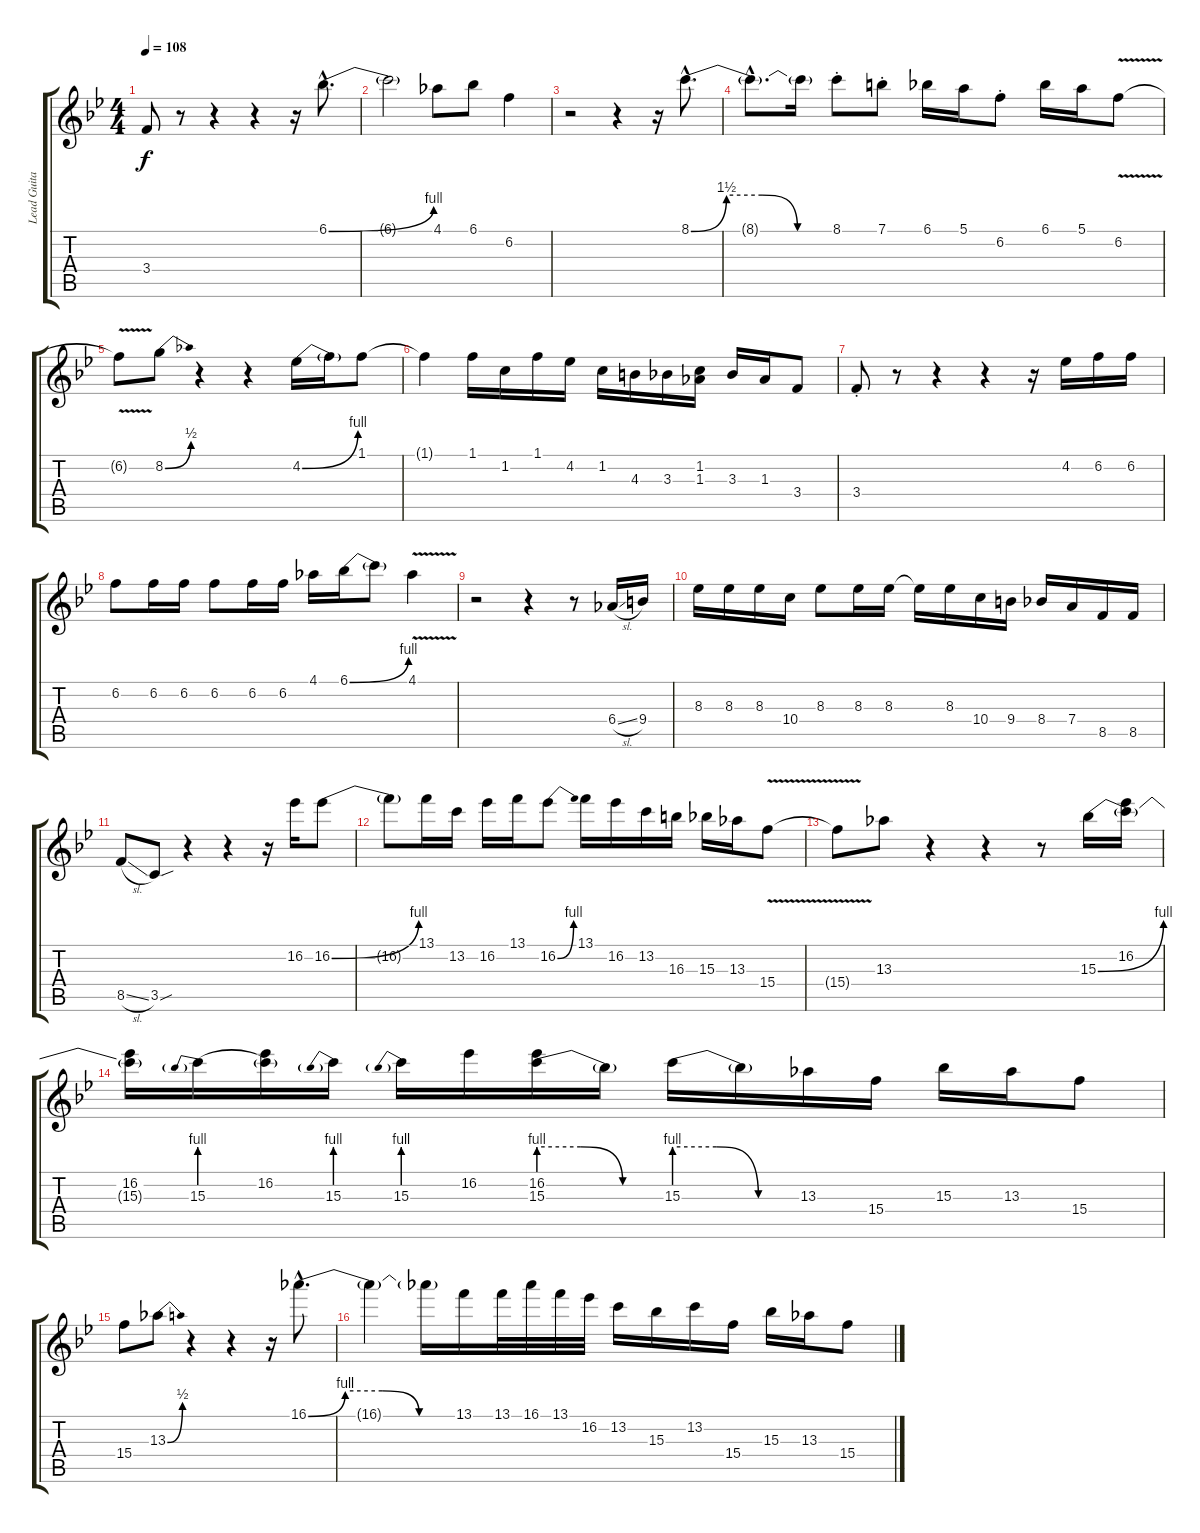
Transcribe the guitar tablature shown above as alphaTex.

\track ("Lead Guitar" "Lead Guita") {instrument distortionguitar}
\staff {score tabs}
\tuning (E4 B3 G3 D3 A2 E2) {hide}
\ts (4 4)
\tempo 108
\clef g2
\ks bb
3.4.8{dy f} r.8 r.4 r.4 r.16 6.1{be (bend 0 0 60 4) hac}.8{d} |
6.1{t}.2 4.1.8 6.1.8 6.2.4 |
r.2 r.4 r.16 8.1{be (custom 0 0 15 6 30 6 45 0 60 0) hac}.8{d} |
8.1{hac t}.8{d} 8.1{t}.16 8.1{st}.8 7.1{st}.8 6.1.16 5.1.16 6.2{st}.8 6.1.16 5.1.16 6.2{v}.8 |
6.2{t}.8 8.2{be (bend 0 0 60 2)}.8 r.4 r.4 4.2{be (bend 0 0 60 4)}.16 4.2{t}.16 1.1.8 |
1.1{t}.4 1.1.16 1.2.16 1.1.16 4.2.16 1.2.16 4.3.16 3.3.16 (1.2 1.3).16 3.3.16 1.3.16 3.4.8 |
3.4{st}.8 r.8 r.4 r.4 r.16 4.2.16 6.2.16 6.2.16 |
6.2.8 6.2.16 6.2.16 6.2.8 6.2.16 6.2.16 4.1.16 6.1{be (bend 0 0 60 4)}.16 6.1{t}.8 4.1{v}.4 |
r.2 r.4 r.8 6.4{sl}.16 9.4.16 |
8.3.16 8.3.16 8.3.16 10.4.16 8.3.8 8.3.16 8.3.16 8.3{t}.16 8.3.16 10.4.16 9.4.16 8.4.16 7.4.16 8.5.16 8.5.16 |
8.5{sl}.8 3.5{sou}.8 r.4 r.4 r.16 16.2.16 16.2{be (bend 0 0 60 4)}.8 |
16.2{t}.8 13.1.16 13.2.16 16.2.16 13.1.16 16.2{be (bend 0 0 60 4)}.8 13.1.16 16.2.16 13.2.16 16.3.16 15.3.16 13.3.16 15.4{v}.8 |
15.4{t}.8 13.3.8 r.4 r.4 r.8 15.3{be (bend 0 0 60 4)}.16 (16.2 15.3{t}).16 |
(16.2 15.3{t}).16 15.3{be (prebend 0 4 60 4)}.16 (16.2 15.3{t}).16 15.3{be (prebend 0 4 60 4)}.16 15.3{be (prebend 0 4 60 4)}.16 16.2.16 (16.2 15.3{be (custom 0 4 20 4 40 0 60 0)}).16 15.3{t}.16 15.3{be (custom 0 4 20 4 40 0 60 0)}.16 15.3{t}.16 13.3.16 15.4.16 15.3.16 13.3.16 15.4.8 |
15.4.8 13.3{be (bend 0 0 60 2)}.8 r.4 r.4 r.16 16.1{be (custom 0 0 15 4 30 4 45 0 60 0) hac}.8{d} |
16.1{t}.4 16.1{t}.16 13.1.16 13.1.32 16.1.32 13.1.32 16.2.32 13.2.16 15.3.16 13.2.16 15.4.16 15.3.16 13.3.16 15.4.8
